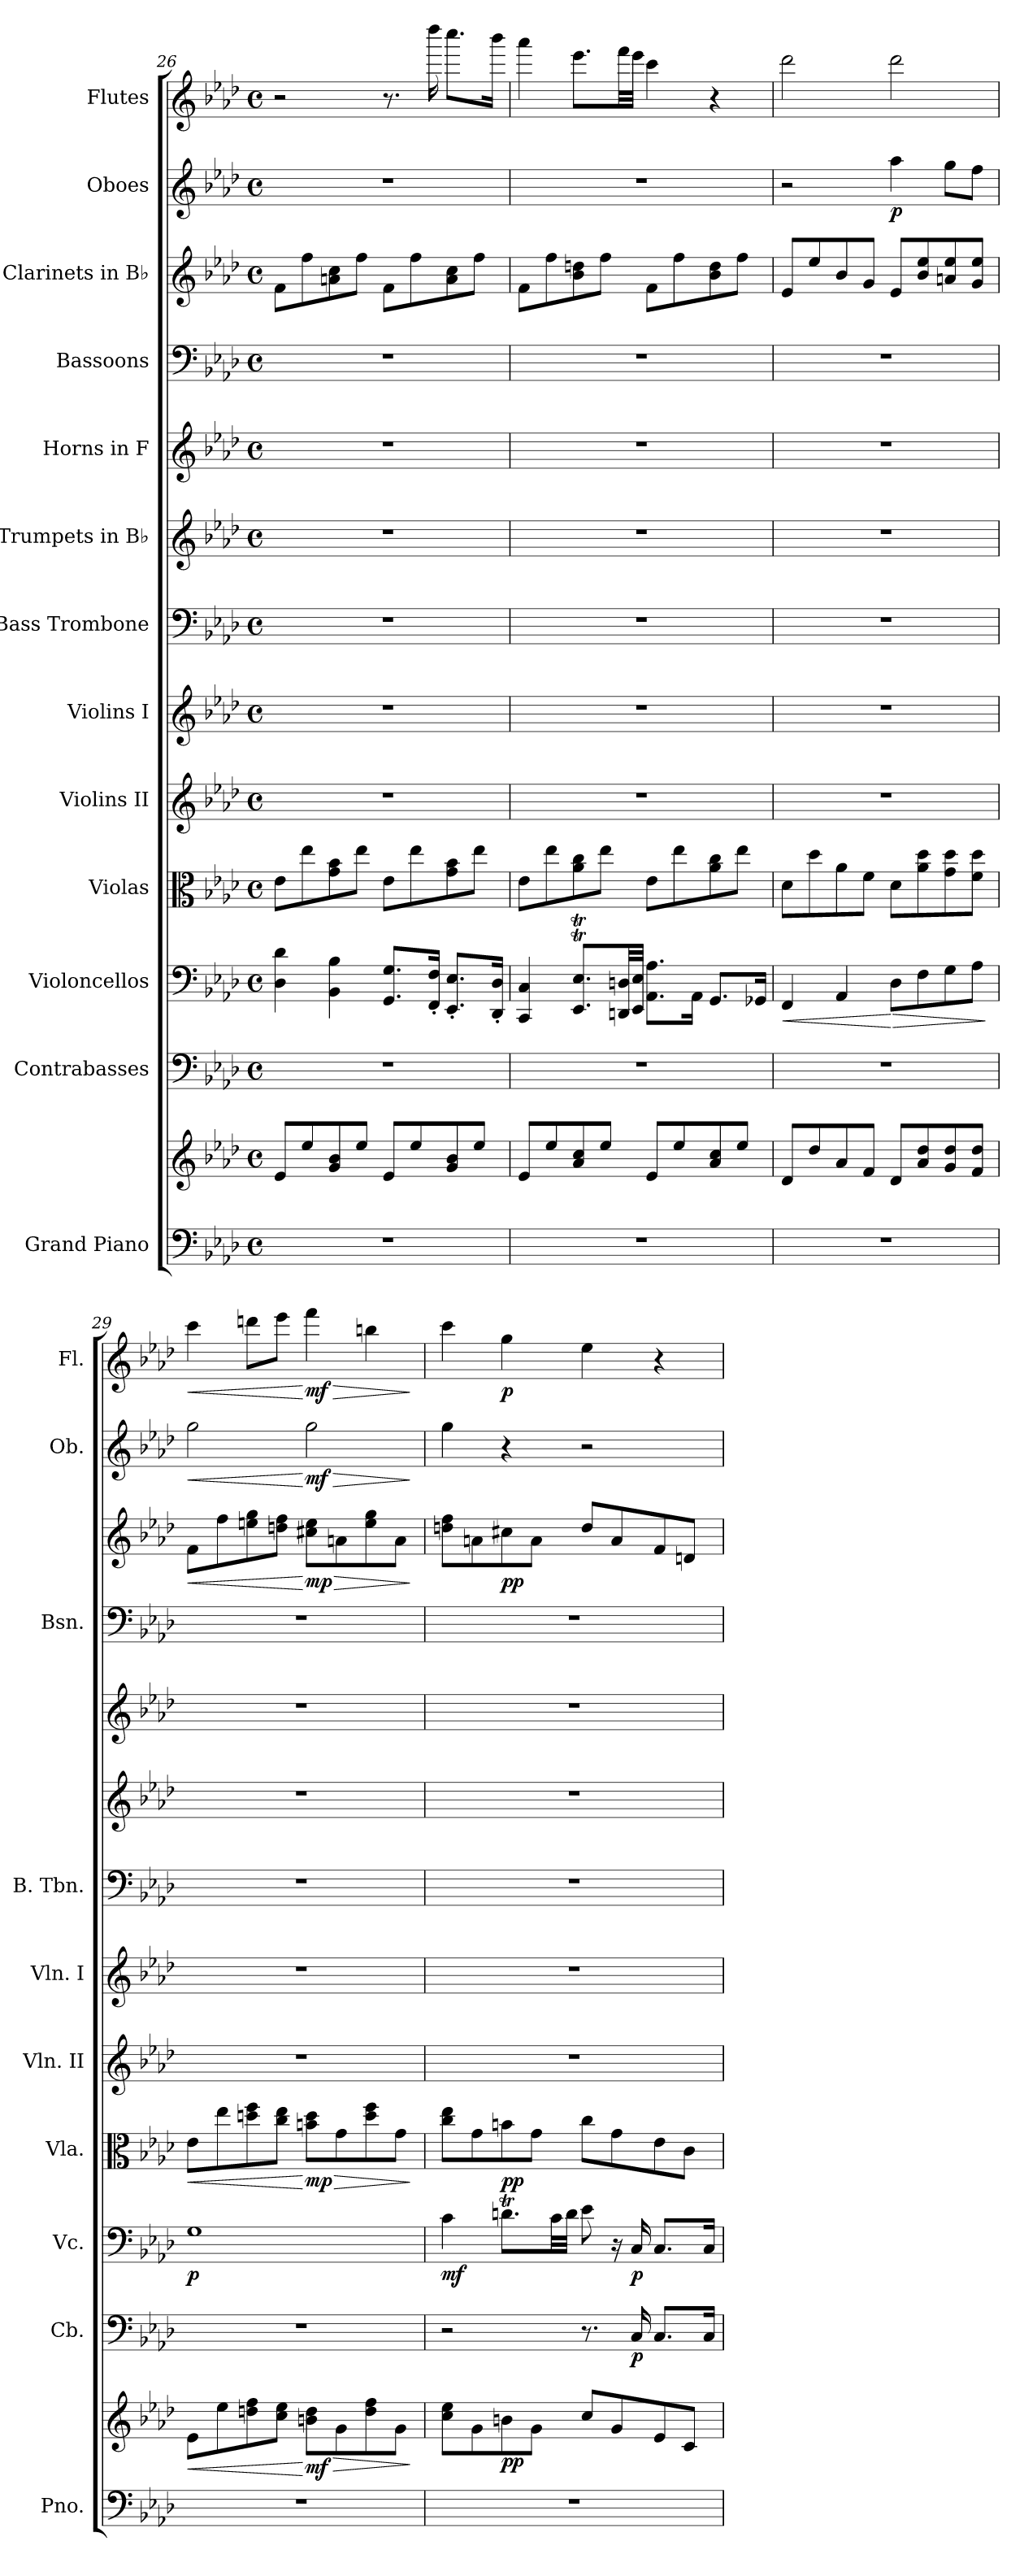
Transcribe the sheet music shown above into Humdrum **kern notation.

**kern	**kern	**dynam	**kern	**dynam	**kern	**dynam	**kern	**dynam	**kern	**kern	**kern	**kern	**kern	**kern	**kern	**dynam	**kern	**dynam	**kern	**dynam
*part13	*part13	*part13	*part12	*part12	*part11	*part11	*part10	*part10	*part9	*part8	*part7	*part6	*part5	*part4	*part3	*part3	*part2	*part2	*part1	*part1
*staff14	*staff13	*staff13/14	*staff12	*staff12	*staff11	*staff11	*staff10	*staff10	*staff9	*staff8	*staff7	*staff6	*staff5	*staff4	*staff3	*staff3	*staff2	*staff2	*staff1	*staff1
*I"Grand Piano	*	*	*I"Contrabasses	*	*I"Violoncellos	*	*I"Violas	*	*I"Violins II	*I"Violins I	*I"Bass Trombone	*I"Trumpets in B♭	*I"Horns in F	*I"Bassoons	*I"Clarinets in B♭	*	*I"Oboes	*	*I"Flutes	*
*I'Pno.	*	*	*I'Cb.	*	*I'Vc.	*	*I'Vla.	*	*I'Vln. II	*I'Vln. I	*I'B. Tbn.	*	*	*I'Bsn.	*	*	*I'Ob.	*	*I'Fl.	*
*clefF4	*clefG2	*	*clefF4	*	*clefF4	*	*clefC3	*	*clefG2	*clefG2	*clefF4	*clefG2	*clefG2	*clefF4	*clefG2	*	*clefG2	*	*clefG2	*
*	*	*	*ITrd7c12	*	*	*	*	*	*	*	*	*ITrd1c2	*ITrd4c7	*	*ITrd1c2	*	*	*	*	*
*k[b-e-a-d-]	*k[b-e-a-d-]	*	*k[b-e-a-d-]	*	*k[b-e-a-d-]	*	*k[b-e-a-d-]	*	*k[b-e-a-d-]	*k[b-e-a-d-]	*k[b-e-a-d-]	*k[b-e-a-d-g-c-]	*k[b-e-a-d-g-]	*k[b-e-a-d-]	*k[b-e-a-d-g-c-]	*	*k[b-e-a-d-]	*	*k[b-e-a-d-]	*
*M4/4	*M4/4	*	*M4/4	*	*M4/4	*	*M4/4	*	*M4/4	*M4/4	*M4/4	*M4/4	*M4/4	*M4/4	*M4/4	*	*M4/4	*	*M4/4	*
*met(c)	*met(c)	*	*met(c)	*	*met(c)	*	*met(c)	*	*met(c)	*met(c)	*met(c)	*met(c)	*met(c)	*met(c)	*met(c)	*	*met(c)	*	*met(c)	*
=26	=26	=26	=26	=26	=26	=26	=26	=26	=26	=26	=26	=26	=26	=26	=26	=26	=26	=26	=26	=26
1r	8e-/L	.	1r	.	4D-\ 4d-\	.	8e-\L	.	1r	1r	1r	1r	1r	1r	8e-\L	.	1r	.	2r	.
.	8ee-/	.	.	.	.	.	8ee-\	.	.	.	.	.	.	.	8ee-\	.	.	.	.	.
.	8g/ 8b-/	.	.	.	4BB-\ 4B-\	.	8g\ 8b-\	.	.	.	.	.	.	.	8gn\ 8b-\	.	.	.	.	.
.	8ee-/J	.	.	.	.	.	8ee-\J	.	.	.	.	.	.	.	8ee-\J	.	.	.	.	.
.	8e-/L	.	.	.	8.GG/ 8.G/L	.	8e-\L	.	.	.	.	.	.	.	8e-\L	.	.	.	8.r	.
.	8ee-/	.	.	.	.	.	8ee-\	.	.	.	.	.	.	.	8ee-\	.	.	.	.	.
.	.	.	.	.	16FF/' 16F/'Jk	.	.	.	.	.	.	.	.	.	.	.	.	.	16dddd-\	.
.	8g/ 8b-/	.	.	.	8.EE-/' 8.E-/'L	.	8g\ 8b-\	.	.	.	.	.	.	.	8g\ 8b-\	.	.	.	8.cccc\L	.
.	8ee-/J	.	.	.	.	.	8ee-\J	.	.	.	.	.	.	.	8ee-\J	.	.	.	.	.
.	.	.	.	.	16DD-/' 16D-/'Jk	.	.	.	.	.	.	.	.	.	.	.	.	.	16bbb-\Jk	.
!!LO:PB:g=z
=27	=27	=27	=27	=27	=27	=27	=27	=27	=27	=27	=27	=27	=27	=27	=27	=27	=27	=27	=27	=27
1r	8e-/L	.	1r	.	4CC/ 4C/	.	8e-\L	.	1r	1r	1r	1r	1r	1r	8e-\L	.	1r	.	4aaa-\	.
.	8ee-/	.	.	.	.	.	8ee-\	.	.	.	.	.	.	.	8ee-\	.	.	.	.	.
.	8a-/ 8cc/	.	.	.	8.EE-/T 8.E-/TL	.	8a-\ 8cc\	.	.	.	.	.	.	.	8a-\ 8ccn\	.	.	.	8.eee-\L	.
.	8ee-/J	.	.	.	.	.	8ee-\J	.	.	.	.	.	.	.	8ee-\J	.	.	.	.	.
.	.	.	.	.	32DDn/ 32Dn/LL	.	.	.	.	.	.	.	.	.	.	.	.	.	32fff\LL	.
.	.	.	.	.	32EE-/ 32E-/JJJ	.	.	.	.	.	.	.	.	.	.	.	.	.	32eee-\JJJ	.
.	8e-/L	.	.	.	8.AA-\ 8.A-\L	.	8e-\L	.	.	.	.	.	.	.	8e-\L	.	.	.	4ccc\	.
.	8ee-/	.	.	.	.	.	8ee-\	.	.	.	.	.	.	.	8ee-\	.	.	.	.	.
.	.	.	.	.	16AA-\Jk	.	.	.	.	.	.	.	.	.	.	.	.	.	.	.
.	8a-/ 8cc/	.	.	.	8.GG/L	.	8a-\ 8cc\	.	.	.	.	.	.	.	8a-\ 8cc\	.	.	.	4r	.
.	8ee-/J	.	.	.	.	.	8ee-\J	.	.	.	.	.	.	.	8ee-\J	.	.	.	.	.
.	.	.	.	.	16GG-X/Jk	.	.	.	.	.	.	.	.	.	.	.	.	.	.	.
=28	=28	=28	=28	=28	=28	=28	=28	=28	=28	=28	=28	=28	=28	=28	=28	=28	=28	=28	=28	=28
!	!	!	!	!	!	!LO:HP:b	!	!	!	!	!	!	!	!	!	!	!	!	!	!
1r	8d-/L	.	1r	.	4FF/	<	8d-\L	.	1r	1r	1r	1r	1r	1r	8d-/L	.	2r	.	2ddd-\	.
.	8dd-/	.	.	.	.	.	8dd-\	.	.	.	.	.	.	.	8dd-/	.	.	.	.	.
.	8a-/	.	.	.	4AA-/	.	8a-\	.	.	.	.	.	.	.	8a-/	.	.	.	.	.
.	8f/J	.	.	.	.	.	8f\J	.	.	.	.	.	.	.	8f/J	.	.	.	.	.
!	!	!	!	!	!	!LO:HP:n=1:b	!	!	!	!	!	!	!	!	!	!	!	!LO:DY:b	!	!
.	8d-/L	.	.	.	8D-\L	[ >	8d-\L	.	.	.	.	.	.	.	8d-/L	.	4aa-\	p	2ddd-\	.
.	8a-/ 8dd-/	.	.	.	8F\	.	8a-\ 8dd-\	.	.	.	.	.	.	.	8a-/ 8dd-/	.	.	.	.	.
.	8g/ 8dd-/	.	.	.	8G\	.	8g\ 8dd-\	.	.	.	.	.	.	.	8gn/ 8dd-/	.	8gg\L	.	.	.
.	8f/ 8dd-/J	.	.	.	8A-\J	.	8f\ 8dd-\J	.	.	.	.	.	.	.	8f/ 8dd-/J	.	8ff\J	.	.	.
.	.	.	.	.	.	]	.	.	.	.	.	.	.	.	.	.	.	.	.	.
=29	=29	=29	=29	=29	=29	=29	=29	=29	=29	=29	=29	=29	=29	=29	=29	=29	=29	=29	=29	=29
!	!	!LO:HP:b	!	!	!	!LO:DY:b	!	!LO:HP:b	!	!	!	!	!	!	!	!LO:HP:b	!	!LO:HP:b	!	!LO:HP:b
1r	8e-\L	<	1r	.	1G	p	8e-\L	<	1r	1r	1r	1r	1r	1r	8e-\L	<	2gg\	<	4ccc\	<
.	8ee-\	.	.	.	.	.	8ee-\	.	.	.	.	.	.	.	8ee-\	.	.	.	.	.
.	8ddn\ 8ff\	.	.	.	.	.	8ddn\ 8ff\	.	.	.	.	.	.	.	8ddn\ 8ff\	.	.	.	8dddn\L	.
.	8cc\ 8ee-\J	.	.	.	.	.	8cc\ 8ee-\J	.	.	.	.	.	.	.	8ccn\ 8ee-\J	.	.	.	8eee-\J	.
!	!	!LO:HP:n=1:b	!	!	!	!	!	!LO:HP:n=1:b	!	!	!	!	!	!	!	!LO:HP:n=1:b	!	!LO:HP:n=1:b	!	!LO:HP:n=1:b
!	!	!LO:DY:n=1:b	!	!	!	!	!	!LO:DY:n=1:b	!	!	!	!	!	!	!	!LO:DY:n=1:b	!	!LO:DY:n=1:b	!	!LO:DY:n=1:b
.	8bn\ 8dd\L	[ > mf	.	.	.	.	8bn\ 8dd\L	[ > mp	.	.	.	.	.	.	8bn\ 8dd\L	[ > mp	2gg\	[ > mf	4fff\	[ > mf
.	8g\	.	.	.	.	.	8g\	.	.	.	.	.	.	.	8gn\	.	.	.	.	.
.	8dd\ 8ff\	.	.	.	.	.	8dd\ 8ff\	.	.	.	.	.	.	.	8dd\ 8ff\	.	.	.	4bbn\	.
.	8g\J	.	.	.	.	.	8g\J	.	.	.	.	.	.	.	8g\J	.	.	.	.	.
.	.	]	.	.	.	.	.	]	.	.	.	.	.	.	.	]	.	]	.	]
=30	=30	=30	=30	=30	=30	=30	=30	=30	=30	=30	=30	=30	=30	=30	=30	=30	=30	=30	=30	=30
!	!	!	!	!	!	!LO:DY:b	!	!	!	!	!	!	!	!	!	!	!	!	!	!
1r	8cc\ 8ee-\L	.	2r	.	4c\	mf	8cc\ 8ee-\L	.	1r	1r	1r	1r	1r	1r	8ccn\ 8ee-\L	.	4gg\	.	4ccc\	.
.	8g\	.	.	.	.	.	8g\	.	.	.	.	.	.	.	8gn\	.	.	.	.	.
!	!	!LO:DY:b	!	!	!	!	!	!LO:DY:b	!	!	!	!	!	!	!	!LO:DY:b	!	!	!	!LO:DY:b
.	8bn\	pp	.	.	8.dnt\L	.	8bn\	pp	.	.	.	.	.	.	8bn\	pp	4r	.	4gg\	p
.	8g\J	.	.	.	.	.	8g\J	.	.	.	.	.	.	.	8g\J	.	.	.	.	.
.	.	.	.	.	32c\LL	.	.	.	.	.	.	.	.	.	.	.	.	.	.	.
.	.	.	.	.	32d\JJJ	.	.	.	.	.	.	.	.	.	.	.	.	.	.	.
.	8cc/L	.	8.r	.	8e-\	.	8cc\L	.	.	.	.	.	.	.	8cc/L	.	2r	.	4ee-\	.
.	8g/	.	.	.	16r	.	8g\	.	.	.	.	.	.	.	8g/	.	.	.	.	.
!	!	!	!	!LO:DY:b	!	!LO:DY:b	!	!	!	!	!	!	!	!	!	!	!	!	!	!
.	.	.	16CC/	p	16C/	p	.	.	.	.	.	.	.	.	.	.	.	.	.	.
.	8e-/	.	8.CC/L	.	8.C/L	.	8e-\	.	.	.	.	.	.	.	8e-/	.	.	.	4r	.
.	8c/J	.	.	.	.	.	8c\J	.	.	.	.	.	.	.	8cn/J	.	.	.	.	.
.	.	.	16CC/Jk	.	16C/Jk	.	.	.	.	.	.	.	.	.	.	.	.	.	.	.
=	=	=	=	=	=	=	=	=	=	=	=	=	=	=	=	=	=	=	=	=
*-	*-	*-	*-	*-	*-	*-	*-	*-	*-	*-	*-	*-	*-	*-	*-	*-	*-	*-	*-	*-
